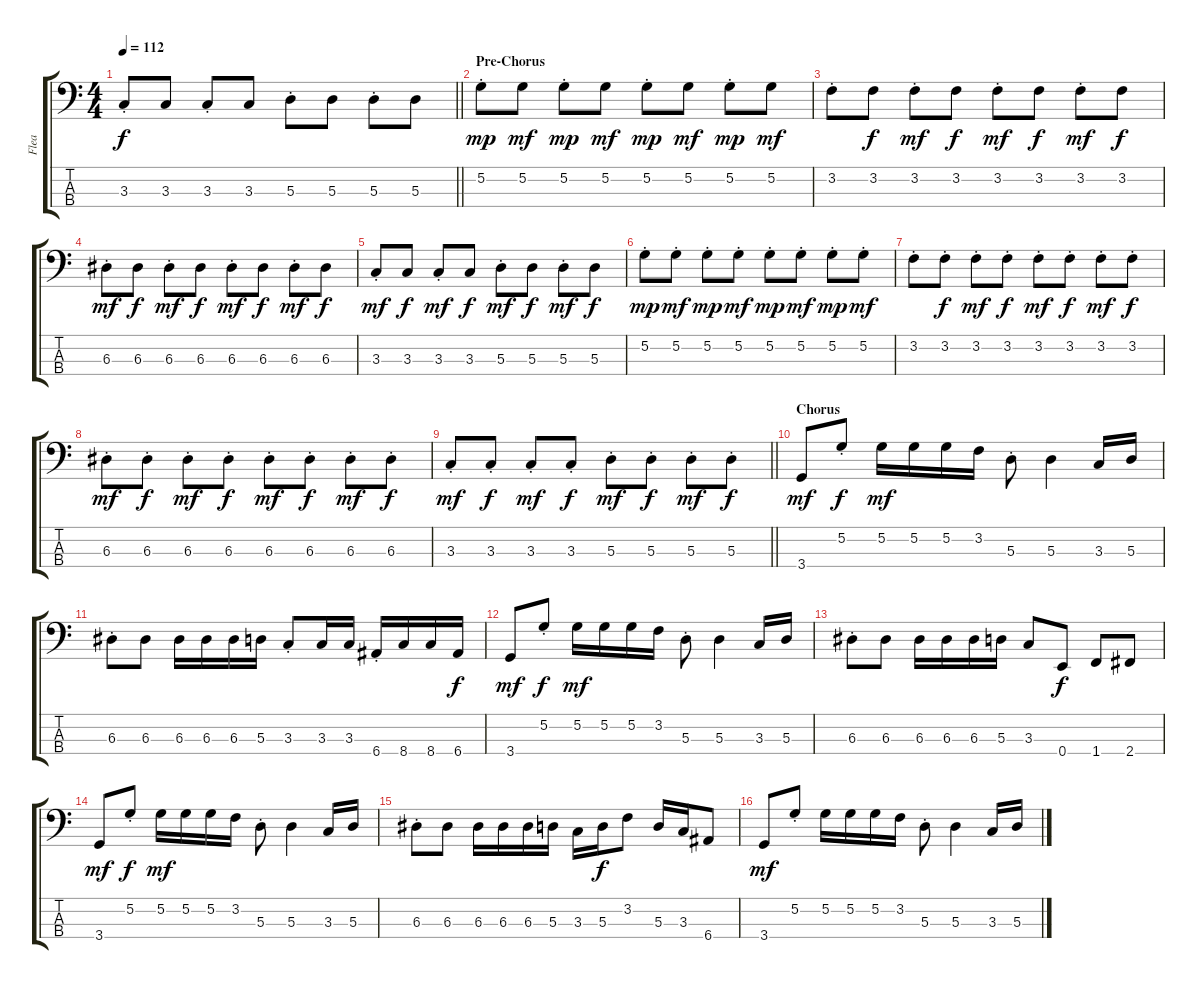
\track ("Flea" "Flea") {instrument electricbassfinger}
\staff {score tabs}
\tuning (G2 D2 A1 E1) {hide}
\ts (4 4)
\tempo 112
\clef f4
\barLineRight lightlight
\ks c
3.3{st}.8{dy f} 3.3.8 3.3{st}.8 3.3.8 5.3{st}.8 5.3.8 5.3{st}.8 5.3.8 |
\section ("" "Pre-Chorus")
5.2{st}.8{dy mp} 5.2.8{dy mf} 5.2{st}.8{dy mp} 5.2.8{dy mf} 5.2{st}.8{dy mp} 5.2.8{dy mf} 5.2{st}.8{dy mp} 5.2.8{dy mf} |
3.2{st}.8 3.2.8{dy f} 3.2{st}.8{dy mf} 3.2.8{dy f} 3.2{st}.8{dy mf} 3.2.8{dy f} 3.2{st}.8{dy mf} 3.2.8{dy f} |
6.3{st}.8{dy mf} 6.3.8{dy f} 6.3{st}.8{dy mf} 6.3.8{dy f} 6.3{st}.8{dy mf} 6.3.8{dy f} 6.3{st}.8{dy mf} 6.3.8{dy f} |
3.3{st}.8{dy mf} 3.3.8{dy f} 3.3{st}.8{dy mf} 3.3.8{dy f} 5.3{st}.8{dy mf} 5.3.8{dy f} 5.3{st}.8{dy mf} 5.3.8{dy f} |
5.2{st}.8{dy mp} 5.2{st}.8{dy mf} 5.2{st}.8{dy mp} 5.2{st}.8{dy mf} 5.2{st}.8{dy mp} 5.2{st}.8{dy mf} 5.2{st}.8{dy mp} 5.2{st}.8{dy mf} |
3.2{st}.8 3.2{st}.8{dy f} 3.2{st}.8{dy mf} 3.2{st}.8{dy f} 3.2{st}.8{dy mf} 3.2{st}.8{dy f} 3.2{st}.8{dy mf} 3.2{st}.8{dy f} |
6.3{st}.8{dy mf} 6.3{st}.8{dy f} 6.3{st}.8{dy mf} 6.3{st}.8{dy f} 6.3{st}.8{dy mf} 6.3{st}.8{dy f} 6.3{st}.8{dy mf} 6.3{st}.8{dy f} |
\barLineRight lightlight
3.3{st}.8{dy mf} 3.3{st}.8{dy f} 3.3{st}.8{dy mf} 3.3{st}.8{dy f} 5.3{st}.8{dy mf} 5.3{st}.8{dy f} 5.3{st}.8{dy mf} 5.3{st}.8{dy f} |
\section ("" "Chorus")
3.4.8{dy mf} 5.2{st}.8{dy f} 5.2.16{dy mf} 5.2.16 5.2.16 3.2.16 5.3{st}.8 5.3.4 3.3.16 5.3.16 |
6.3{st}.8 6.3.8 6.3.16 6.3.16 6.3.16 5.3.16 3.3{st}.8 3.3.16 3.3.16 6.4{st}.16 8.4.16 8.4.16 6.4.16{dy f} |
3.4.8{dy mf} 5.2{st}.8{dy f} 5.2.16{dy mf} 5.2.16 5.2.16 3.2.16 5.3{st}.8 5.3.4 3.3.16 5.3.16 |
6.3{st}.8 6.3.8 6.3.16 6.3.16 6.3.16 5.3.16 3.3.8 0.4.8{dy f} 1.4.8 2.4.8 |
3.4.8{dy mf} 5.2{st}.8{dy f} 5.2.16{dy mf} 5.2.16 5.2.16 3.2.16 5.3{st}.8 5.3.4 3.3.16 5.3.16 |
6.3{st}.8 6.3.8 6.3.16 6.3.16 6.3.16 5.3.16 3.3.16 5.3.16{dy f} 3.2.8 5.3.16 3.3.16 6.4.8 |
3.4.8{dy mf} 5.2{st}.8 5.2.16 5.2.16 5.2.16 3.2.16 5.3{st}.8 5.3.4 3.3.16 5.3.16
